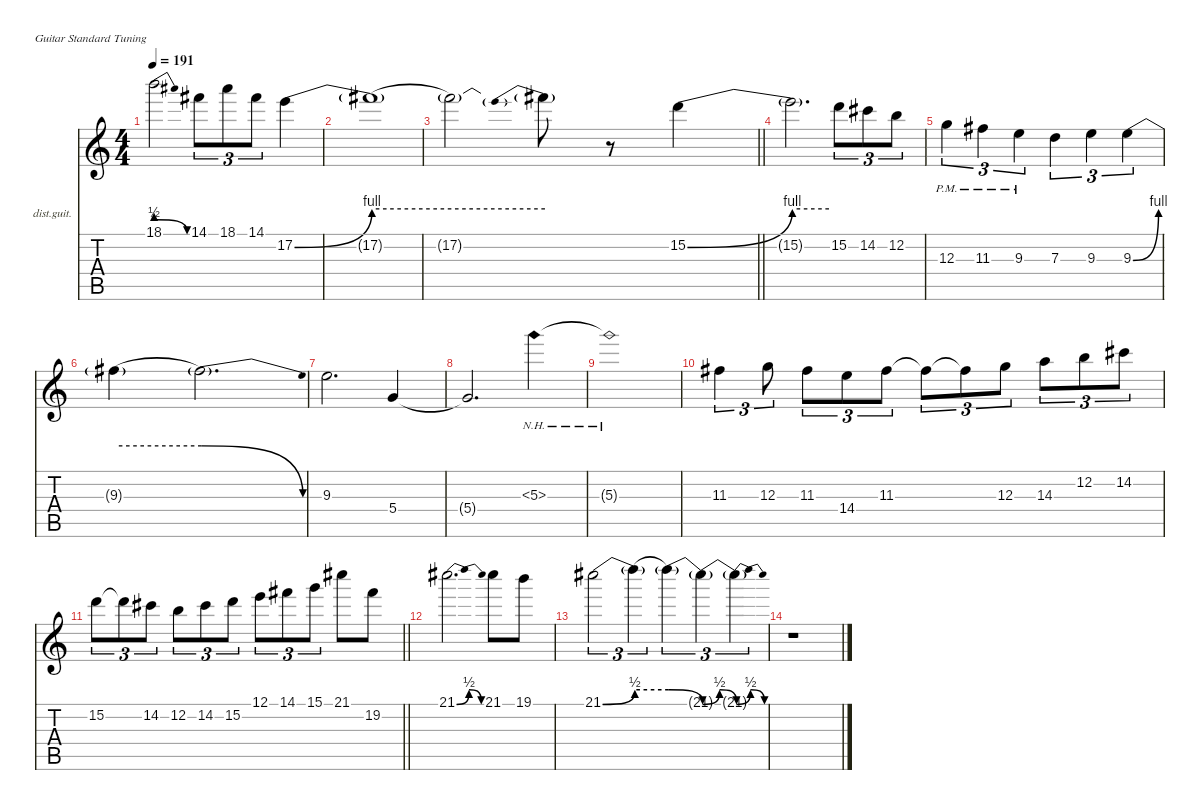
\defaultSystemsLayout 4
\hideDynamics
\bracketExtendMode nobrackets
\firstSystemTrackNameOrientation horizontal
\otherSystemsTrackNameOrientation horizontal
\track ("Guitar 1" "dist.guit.") {mute instrument distortionguitar}
\staff {score tabs}
\tuning (E4 B3 G3 D3 A2 E2)
\ts (4 4)
\tempo 191
\clef g2
\ks c
18.1{be (release 0 2 60 0) t}.2{dy f beam Down} 14.1{acc #}.8{tu (3 2) beam Down} 18.1{acc #}.8{tu (3 2) beam Down} 14.1{acc #}.8{tu (3 2) beam Down} 17.2{be (bend 0 0 60 4)}.4{beam Down} |
17.2{be (hold 0 4 60 4) t}.1{beam Down} |
\barLineRight lightlight
17.2{t}.2{beam Down} 17.2{be (prebend 0 4 60 4) t}.8{beam Down} r.8{beam Down} 15.2{be (bend 0 0 60 4)}.4{beam Down} |
15.2{be (hold 0 4 60 4) t}.2{d beam Down} 15.2.8{tu (3 2) beam Down} 14.2{acc #}.8{tu (3 2) beam Down} 12.2.8{tu (3 2) beam Down} |
12.3{pm}.4{tu (3 2) beam Down} 11.3{pm acc #}.4{tu (3 2) beam Down} 9.3{pm}.4{tu (3 2) beam Down} 7.3.4{tu (3 2) beam Down} 9.3.4{tu (3 2) beam Down} 9.3{be (bend 0 0 60 4)}.4{tu (3 2) beam Down} |
9.3{be (hold 0 4 60 4) t}.4{beam Down} 9.3{be (release 0 4 60 0) t}.2{d beam Down} |
9.3.2{d beam Down} 5.4.4{beam Up} |
5.4{t}.2{d beam Up} 5.3{nh}.4{beam Down} |
5.3{nh t}.1{beam Down} |
11.3{acc #}.4{tu (3 2) beam Down} 12.3.8{tu (3 2) beam Down} 11.3{acc #}.8{tu (3 2) beam Down} 14.4.8{tu (3 2) beam Down} 11.3{acc #}.8{tu (3 2) beam Down} 11.3{t acc #}.8{tu (3 2) beam Down} 11.3{t acc #}.8{tu (3 2) beam Down} 12.3.8{tu (3 2) beam Down} 14.3.8{tu (3 2) beam Down} 12.2.8{tu (3 2) beam Down} 14.2{acc #}.8{tu (3 2) beam Down} |
\barLineRight lightlight
15.2.8{tu (3 2) beam Down} 15.2{t}.8{tu (3 2) beam Down} 14.2{acc #}.8{tu (3 2) beam Down} 12.2.8{tu (3 2) beam Down} 14.2{acc #}.8{tu (3 2) beam Down} 15.2.8{tu (3 2) beam Down} 12.1.8{tu (3 2) beam Down} 14.1{acc #}.8{tu (3 2) beam Down} 15.1.8{tu (3 2) beam Down} 21.1{acc #}.8{beam Down} 19.2{acc #}.8{beam Down} |
21.1{be (bendrelease 0 0 15 2 44.0000016 2 50.0000016 0) acc #}.2{d beam Down} 21.1{acc #}.8{beam Down} 19.1.8{beam Down} |
21.1{be (bend 0 0 60 2) acc #}.2{tu (3 2) beam Down} 21.1{be (hold 0 2 60 2) t}.4{tu (3 2) beam Down} 21.1{be (release 0 2 60 0) t}.4{tu (3 2) beam Down} 21.1{be (bendrelease 0 0 30 2 30 2 60 0) t acc #}.4{tu (3 2) beam Down} 21.1{be (bendrelease 0 0 15 2 30 2 45 0) t acc #}.4{tu (3 2) beam Down} |
r.1{beam Down}
